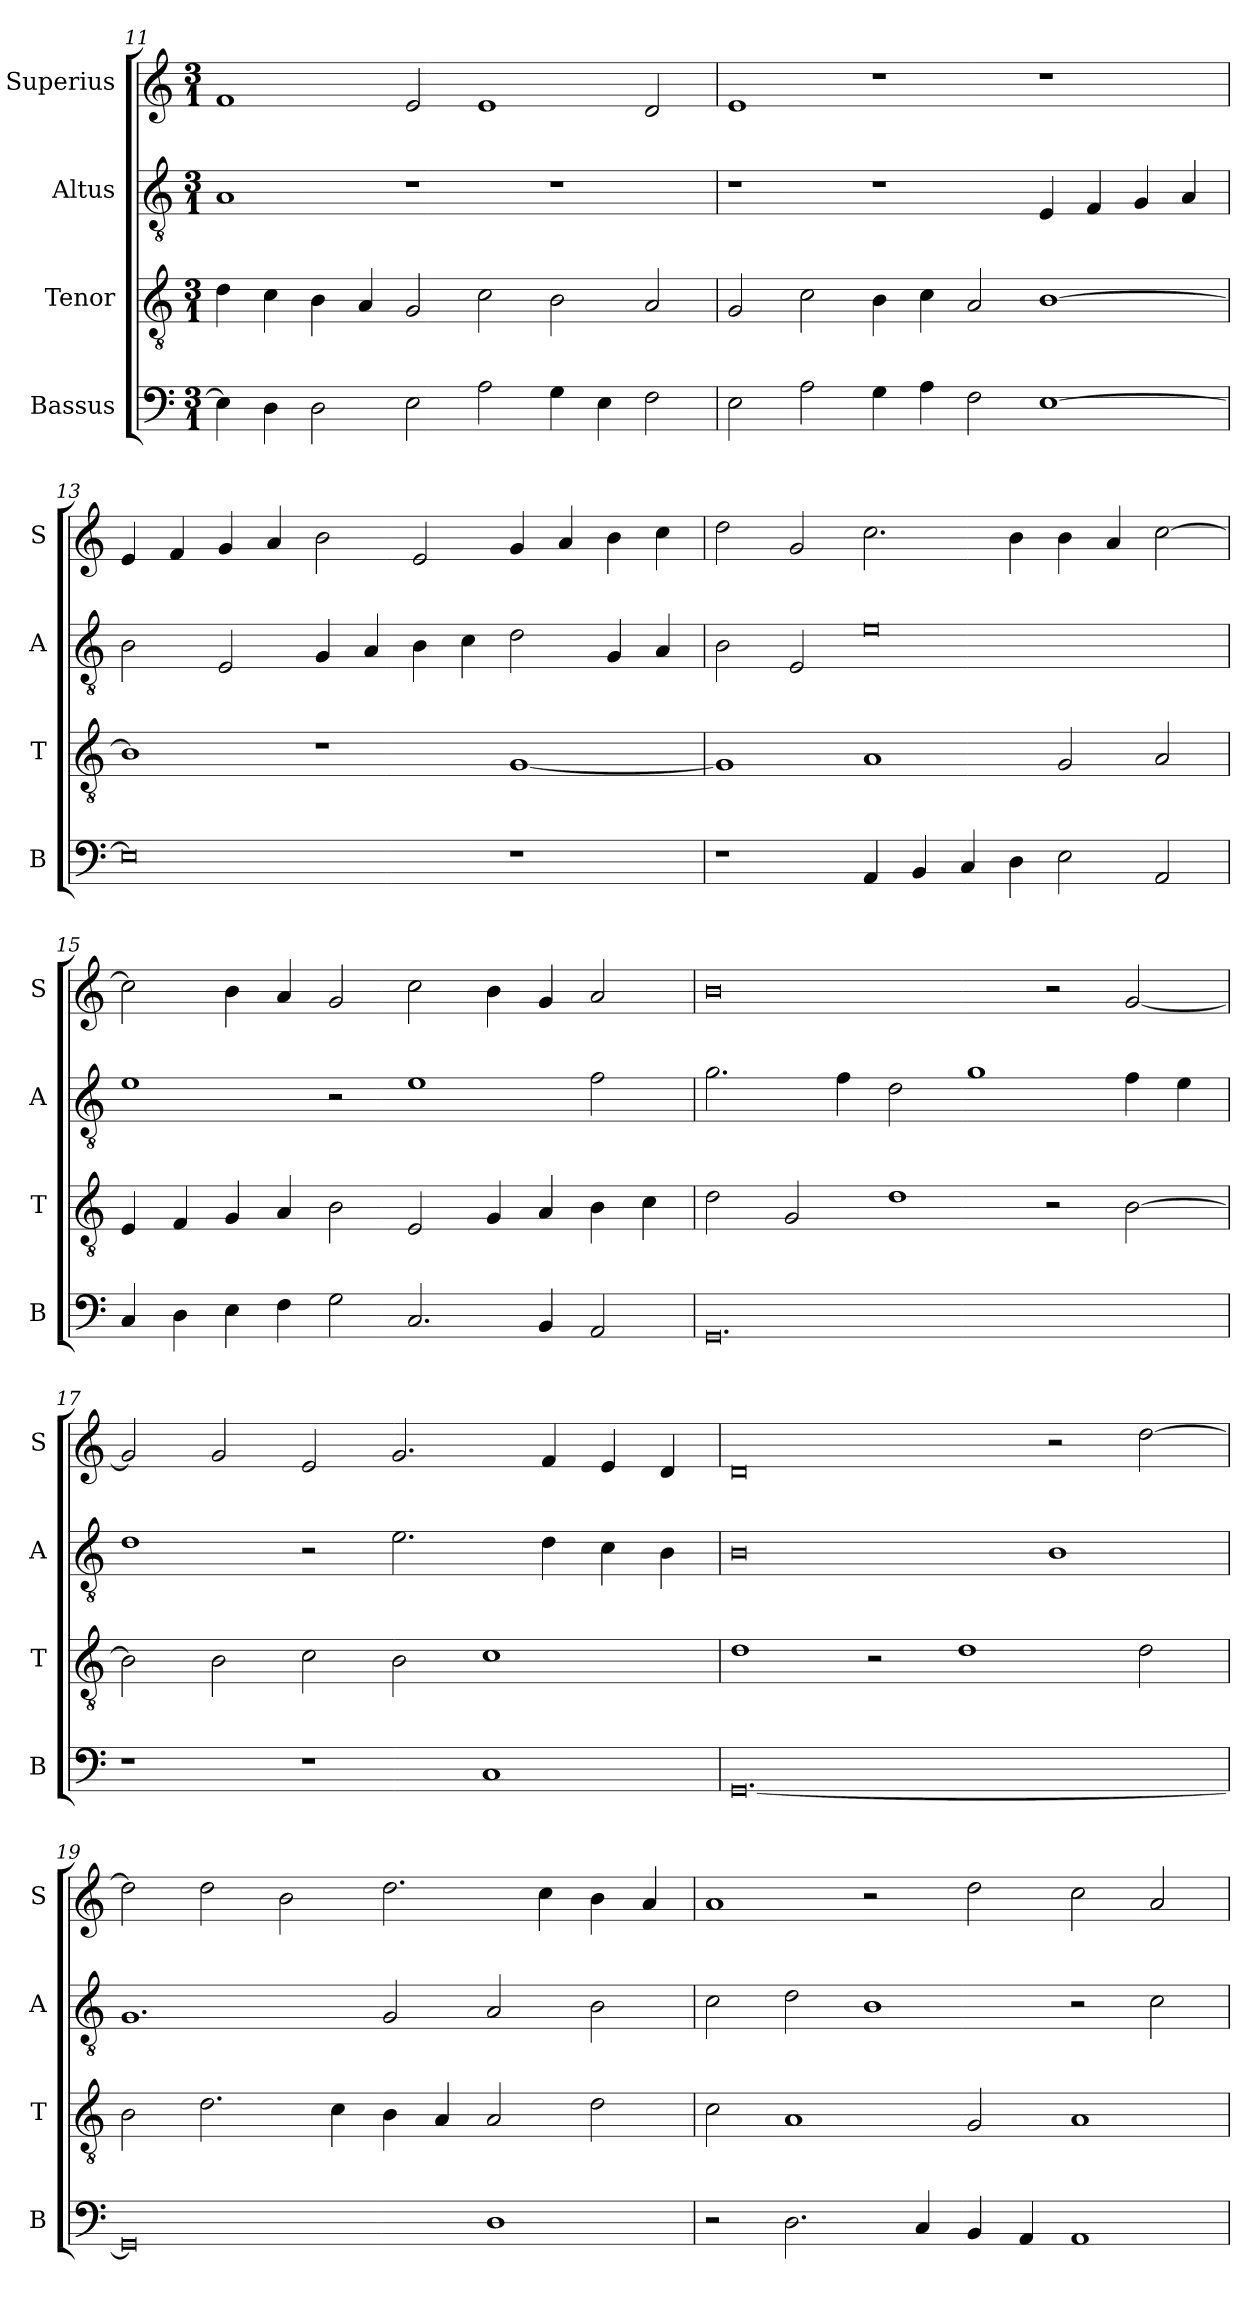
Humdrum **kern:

**kern	**kern	**kern	**kern
*part4	*part3	*part2	*part1
*staff4	*staff3	*staff2	*staff1
*I"Bassus	*I"Tenor	*I"Altus	*I"Superius
*I'B	*I'T	*I'A	*I'S
*clefF4	*clefGv2	*clefGv2	*clefG2
*k[]	*k[]	*k[]	*k[]
*M3/1	*M3/1	*M3/1	*M3/1
=11	=11	=11	=11
4E\]	4d\	1A	1f
4D\	4c\	.	.
2D\	4B\	.	.
.	4A/	.	.
2E\	2G/	1r	2e/
2A\	2c\	.	1e
4G\	2B\	1r	.
4E\	.	.	.
2F\	2A/	.	2d/
=12	=12	=12	=12
2E\	2G/	1r	1e
2A\	2c\	.	.
4G\	4B\	1r	1r
4A\	4c\	.	.
2F\	2A/	.	.
[1E	[1B	4E/	1r
.	.	4F/	.
.	.	4G/	.
.	.	4A/	.
=13	=13	=13	=13
0E]	1B]	2B\	4e/
.	.	.	4f/
.	.	2E/	4g/
.	.	.	4a/
.	1r	4G/	2b\
.	.	4A/	.
.	.	4B\	2e/
.	.	4c\	.
1r	[1G	2d\	4g/
.	.	.	4a/
.	.	4G/	4b\
.	.	4A/	4cc\
=14	=14	=14	=14
1r	1G]	2B\	2dd\
.	.	2E/	2g/
4AA/	1A	0e	2.cc\
4BB/	.	.	.
4C/	.	.	.
4D\	.	.	4b\
2E\	2G/	.	4b\
.	.	.	4a/
2AA/	2A/	.	[2cc\
=15	=15	=15	=15
4C/	4E/	1e	2cc\]
4D\	4F/	.	.
4E\	4G/	.	4b\
4F\	4A/	.	4a/
2G\	2B\	2r	2g/
2.C/	2E/	1e	2cc\
.	4G/	.	4b\
4BB/	4A/	.	4g/
2AA/	4B\	2f\	2a/
.	4c\	.	.
=16	=16	=16	=16
0.GG	2d\	2.g\	0b
.	2G/	.	.
.	.	4f\	.
.	1d	2d\	.
.	.	1g	.
.	2r	.	2r
.	[2B\	4f\	[2g/
.	.	4e\	.
=17	=17	=17	=17
1r	2B\]	1d	2g/]
.	2B\	.	2g/
1r	2c\	2r	2e/
.	2B\	2.e\	2.g/
1C	1c	.	.
.	.	4d\	4f/
.	.	4c\	4e/
.	.	4B\	4d/
=18	=18	=18	=18
[0.GG	1d	0B	0d
.	2r	.	.
.	1d	.	.
.	.	1B	2r
.	2d\	.	[2dd\
=19	=19	=19	=19
0GG]	2B\	1.G	2dd\]
.	2.d\	.	2dd\
.	.	.	2b\
.	4c\	.	.
.	4B\	2G/	2.dd\
.	4A/	.	.
1D	2A/	2A/	.
.	.	.	4cc\
.	2d\	2B\	4b\
.	.	.	4a/
=20	=20	=20	=20
2r	2c\	2c\	1a
2.D\	1A	2d\	.
.	.	1B	2r
4C/	.	.	.
4BB/	2G/	.	2dd\
4AA/	.	.	.
1AA	1A	2r	2cc\
.	.	2c\	2a/
=	=	=	=
*-	*-	*-	*-
